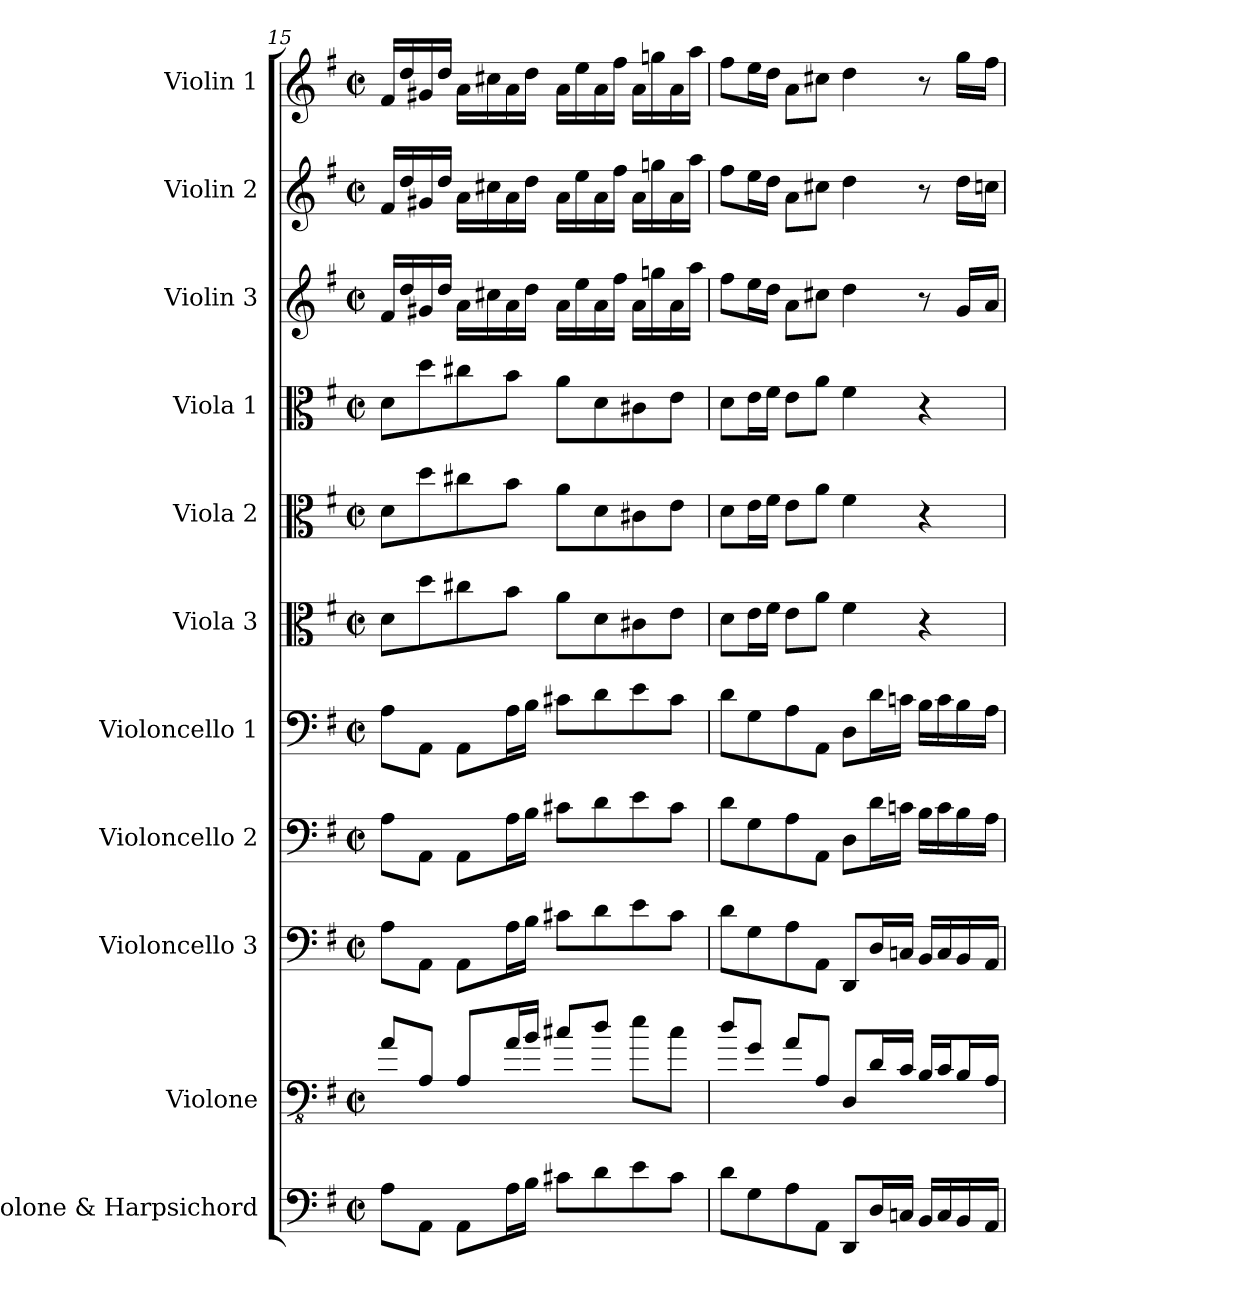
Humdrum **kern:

**kern	**kern	**kern	**kern	**kern	**kern	**kern	**kern	**kern	**kern	**kern
*part11	*part10	*part9	*part8	*part7	*part6	*part5	*part4	*part3	*part2	*part1
*staff11	*staff10	*staff9	*staff8	*staff7	*staff6	*staff5	*staff4	*staff3	*staff2	*staff1
*I"Violone &amp; Harpsichord	*I"Violone	*I"Violoncello 3	*I"Violoncello 2	*I"Violoncello 1	*I"Viola 3	*I"Viola 2	*I"Viola 1	*I"Violin 3	*I"Violin 2	*I"Violin 1
*I'Vne. &amp; Hch.	*I'Vne.	*I'Vc. 3	*I'Vc. 2	*I'Vc. 1	*I'Vla. 3	*I'Vla. 2	*I'Vla. 1	*I'Vln. 3	*I'Vln. 2	*I'Vln. 1
!!LO:PB:g=z
*clefF4	*clefFv4	*clefF4	*clefF4	*clefF4	*clefC3	*clefC3	*clefC3	*clefG2	*clefG2	*clefG2
*	*ITrd7c12	*	*	*	*	*	*	*	*	*
*k[f#]	*k[f#]	*k[f#]	*k[f#]	*k[f#]	*k[f#]	*k[f#]	*k[f#]	*k[f#]	*k[f#]	*k[f#]
*M4/4	*M4/4	*M4/4	*M4/4	*M4/4	*M4/4	*M4/4	*M4/4	*M4/4	*M4/4	*M4/4
*met(c|)	*met(c|)	*met(c|)	*met(c|)	*met(c|)	*met(c|)	*met(c|)	*met(c|)	*met(c|)	*met(c|)	*met(c|)
=15	=15	=15	=15	=15	=15	=15	=15	=15	=15	=15
8A\L	8AA/L	8A\L	8A\L	8A\L	8d\L	8d\L	8d\L	16f#/LL	16f#/LL	16f#/LL
.	.	.	.	.	.	.	.	16dd/	16dd/	16dd/
8AA\J	8AAA/J	8AA\J	8AA\J	8AA\J	8dd\	8dd\	8dd\	16g#X/	16g#X/	16g#X/
.	.	.	.	.	.	.	.	16dd/JJ	16dd/JJ	16dd/JJ
8AA\L	8AAA/L	8AA\L	8AA\L	8AA\L	8cc#X\	8cc#X\	8cc#X\	16a\LL	16a\LL	16a\LL
.	.	.	.	.	.	.	.	16cc#X\	16cc#X\	16cc#X\
16A\L	16AA/L	16A\L	16A\L	16A\L	8b\J	8b\J	8b\J	16a\	16a\	16a\
16B\JJ	16BB/JJ	16B\JJ	16B\JJ	16B\JJ	.	.	.	16dd\JJ	16dd\JJ	16dd\JJ
8c#X\L	8C#X/L	8c#X\L	8c#X\L	8c#X\L	8a\L	8a\L	8a\L	16a\LL	16a\LL	16a\LL
.	.	.	.	.	.	.	.	16ee\	16ee\	16ee\
8d\	8D/J	8d\	8d\	8d\	8d\	8d\	8d\	16a\	16a\	16a\
.	.	.	.	.	.	.	.	16ff#\JJ	16ff#\JJ	16ff#\JJ
8e\	8E\L	8e\	8e\	8e\	8c#X\	8c#X\	8c#X\	16a\LL	16a\LL	16a\LL
.	.	.	.	.	.	.	.	16ggn\	16ggn\	16ggn\
8c#\J	8C#\J	8c#\J	8c#\J	8c#\J	8e\J	8e\J	8e\J	16a\	16a\	16a\
.	.	.	.	.	.	.	.	16aa\JJ	16aa\JJ	16aa\JJ
=16	=16	=16	=16	=16	=16	=16	=16	=16	=16	=16
8d\L	8D/L	8d\L	8d\L	8d\L	8d\L	8d\L	8d\L	8ff#\L	8ff#\L	8ff#\L
8G\	8GG/J	8G\	8G\	8G\	16e\L	16e\L	16e\L	16ee\L	16ee\L	16ee\L
.	.	.	.	.	16f#\JJ	16f#\JJ	16f#\JJ	16dd\JJ	16dd\JJ	16dd\JJ
8A\	8AA/L	8A\	8A\	8A\	8e\L	8e\L	8e\L	8a\L	8a\L	8a\L
8AA\J	8AAA/J	8AA\J	8AA\J	8AA\J	8a\J	8a\J	8a\J	8cc#X\J	8cc#X\J	8cc#X\J
8DD/L	8DDD/L	8DD/L	8D\L	8D\L	4f#\	4f#\	4f#\	4dd\	4dd\	4dd\
16D/L	16DD/L	16D/L	16d\L	16d\L	.	.	.	.	.	.
16Cn/JJ	16CC/JJ	16Cn/JJ	16cn\JJ	16cn\JJ	.	.	.	.	.	.
16BB/LL	16BBB/LL	16BB/LL	16B\LL	16B\LL	4r	4r	4r	8r	8r	8r
16C/	16CC/J	16C/	16c\	16c\	.	.	.	.	.	.
16BB/	16BBB/L	16BB/	16B\	16B\	.	.	.	16g/LL	16dd\LL	16gg\LL
16AA/JJ	16AAA/JJ	16AA/JJ	16A\JJ	16A\JJ	.	.	.	16a/JJ	16ccn\JJ	16ff#\JJ
=	=	=	=	=	=	=	=	=	=	=
*-	*-	*-	*-	*-	*-	*-	*-	*-	*-	*-
